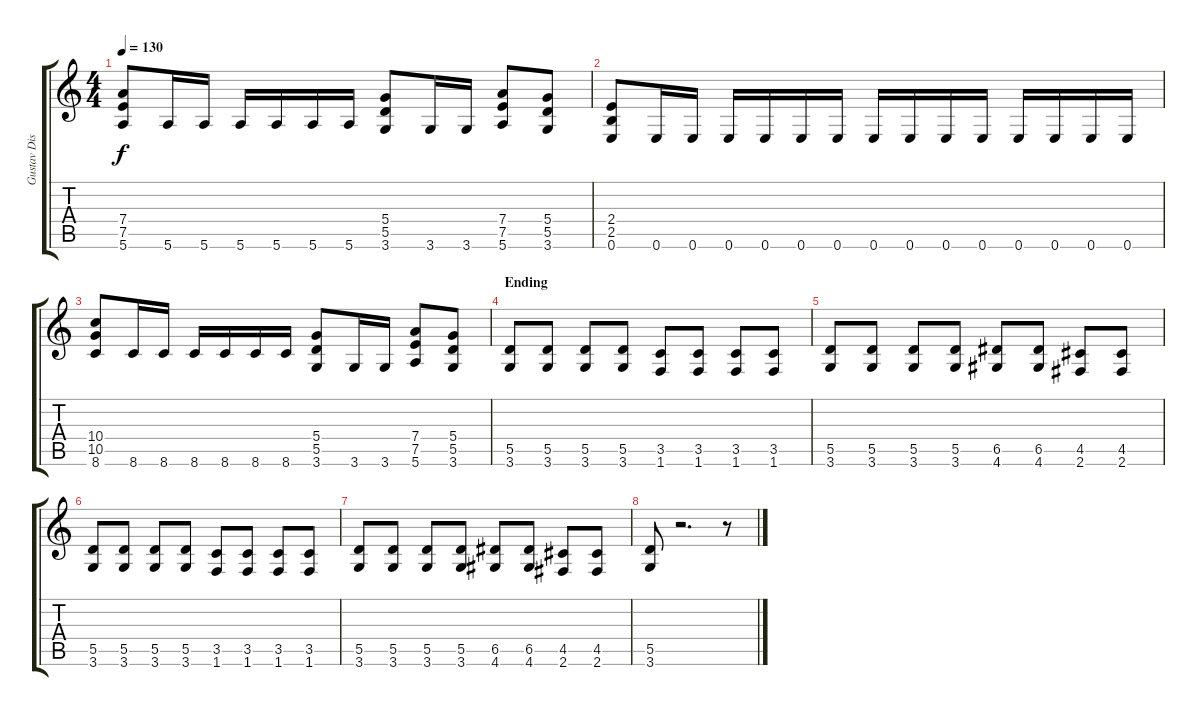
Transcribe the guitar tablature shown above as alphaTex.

\track ("Gustav Distorsion" "Gustav Dis") {instrument overdrivenguitar}
\staff {score tabs}
\tuning (E4 B3 G3 D3 A2 E2) {hide}
\ts (4 4)
\tempo 130
\clef g2
\ks c
(7.4 7.5 5.6).8{dy f} 5.6.16 5.6.16 5.6.16 5.6.16 5.6.16 5.6.16 (5.4 5.5 3.6).8 3.6.16 3.6.16 (7.4 7.5 5.6).8 (5.4 5.5 3.6).8 |
(2.4 2.5 0.6).8 0.6.16 0.6.16 0.6.16 0.6.16 0.6.16 0.6.16 0.6.16 0.6.16 0.6.16 0.6.16 0.6.16 0.6.16 0.6.16 0.6.16 |
(10.4 10.5 8.6).8 8.6.16 8.6.16 8.6.16 8.6.16 8.6.16 8.6.16 (5.4 5.5 3.6).8 3.6.16 3.6.16 (7.4 7.5 5.6).8 (5.4 5.5 3.6).8 |
\section ("" "Ending")
(5.5 3.6).8 (5.5 3.6).8 (5.5 3.6).8 (5.5 3.6).8 (3.5 1.6).8 (3.5 1.6).8 (3.5 1.6).8 (3.5 1.6).8 |
(5.5 3.6).8 (5.5 3.6).8 (5.5 3.6).8 (5.5 3.6).8 (6.5 4.6).8 (6.5 4.6).8 (4.5 2.6).8 (4.5 2.6).8 |
(5.5 3.6).8 (5.5 3.6).8 (5.5 3.6).8 (5.5 3.6).8 (3.5 1.6).8 (3.5 1.6).8 (3.5 1.6).8 (3.5 1.6).8 |
(5.5 3.6).8 (5.5 3.6).8 (5.5 3.6).8 (5.5 3.6).8 (6.5 4.6).8 (6.5 4.6).8 (4.5 2.6).8 (4.5 2.6).8 |
(5.5 3.6).8 r.2{d} r.8
